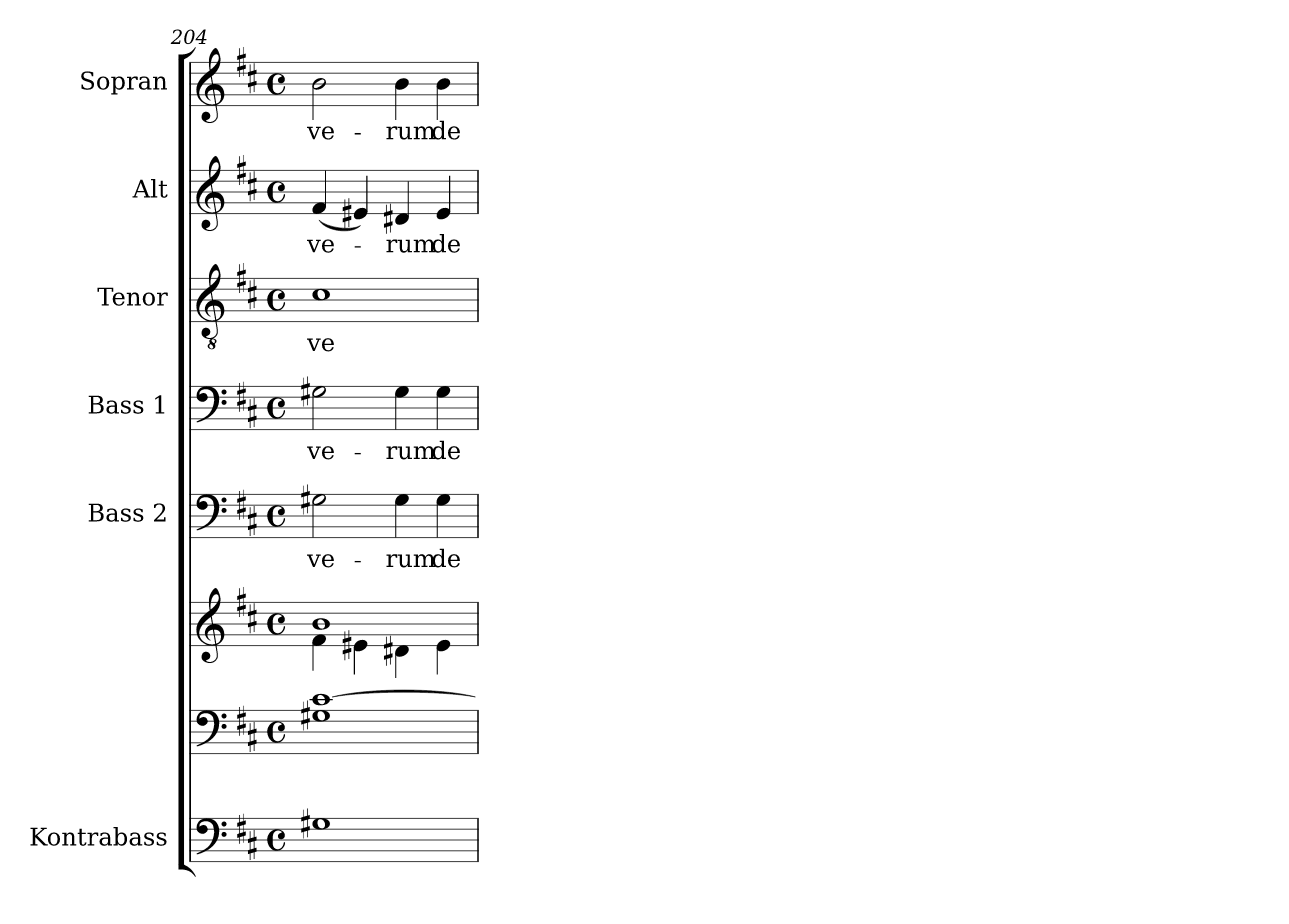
**kern	**kern	**kern	**kern	**text	**kern	**text	**kern	**text	**kern	**text	**kern	**text
*part7	*part6	*part6	*part5	*part5	*part4	*part4	*part3	*part3	*part2	*part2	*part1	*part1
*staff8	*staff7	*staff6	*staff5	*staff5	*staff4	*staff4	*staff3	*staff3	*staff2	*staff2	*staff1	*staff1
*I"Kontrabass	*	*	*I"Bass 2	*	*I"Bass 1	*	*I"Tenor	*	*I"Alt	*	*I"Sopran	*
*I'Kb.	*	*	*I'B. 2	*	*I'B. 1	*	*I'T.	*	*I'A.	*	*I'S.	*
*clefF4	*clefF4	*clefG2	*clefF4	*	*clefF4	*	*clefGv2	*	*clefG2	*	*clefG2	*
*ITrd7c12	*	*	*	*	*	*	*	*	*	*	*	*
*k[f#c#]	*k[f#c#]	*k[f#c#]	*k[f#c#]	*	*k[f#c#]	*	*k[f#c#]	*	*k[f#c#]	*	*k[f#c#]	*
*D:	*D:	*D:	*D:	*	*D:	*	*D:	*	*D:	*	*D:	*
*M4/4	*M4/4	*M4/4	*M4/4	*	*M4/4	*	*M4/4	*	*M4/4	*	*M4/4	*
*met(c)	*met(c)	*met(c)	*met(c)	*	*met(c)	*	*met(c)	*	*met(c)	*	*met(c)	*
=204	=204	=204	=204	=204	=204	=204	=204	=204	=204	=204	=204	=204
*	*^	*^	*	*	*	*	*	*	*	*	*	*
!	!	!	!	!	!	!LO:LY:b	!	!LO:LY:b	!	!LO:LY:b	!	!LO:LY:b	!	!LO:LY:b
1GG#X	[>1c#	1G#X	1b	4f#\	2G#X\	ve-	2G#X\	ve-	1c#	ve-	(<4f#/	ve-	2b\	ve-
.	.	.	.	4e#X\	.	.	.	.	.	.	4e#X/)	.	.	.
!	!	!	!	!	!	!LO:LY:b	!	!LO:LY:b	!	!	!	!LO:LY:b	!	!LO:LY:b
.	.	.	.	4d#X\	4G#\	-rum	4G#\	-rum	.	.	4d#X/	-rum	4b\	-rum
!	!	!	!	!	!	!LO:LY:b	!	!LO:LY:b	!	!	!	!LO:LY:b	!	!LO:LY:b
.	.	.	.	4e#\	4G#\	de	4G#\	de	.	.	4e#/	de	4b\	de
*	*v	*v	*	*	*	*	*	*	*	*	*	*	*	*
*	*	*v	*v	*	*	*	*	*	*	*	*	*	*
=	=	=	=	=	=	=	=	=	=	=	=	=
*-	*-	*-	*-	*-	*-	*-	*-	*-	*-	*-	*-	*-
